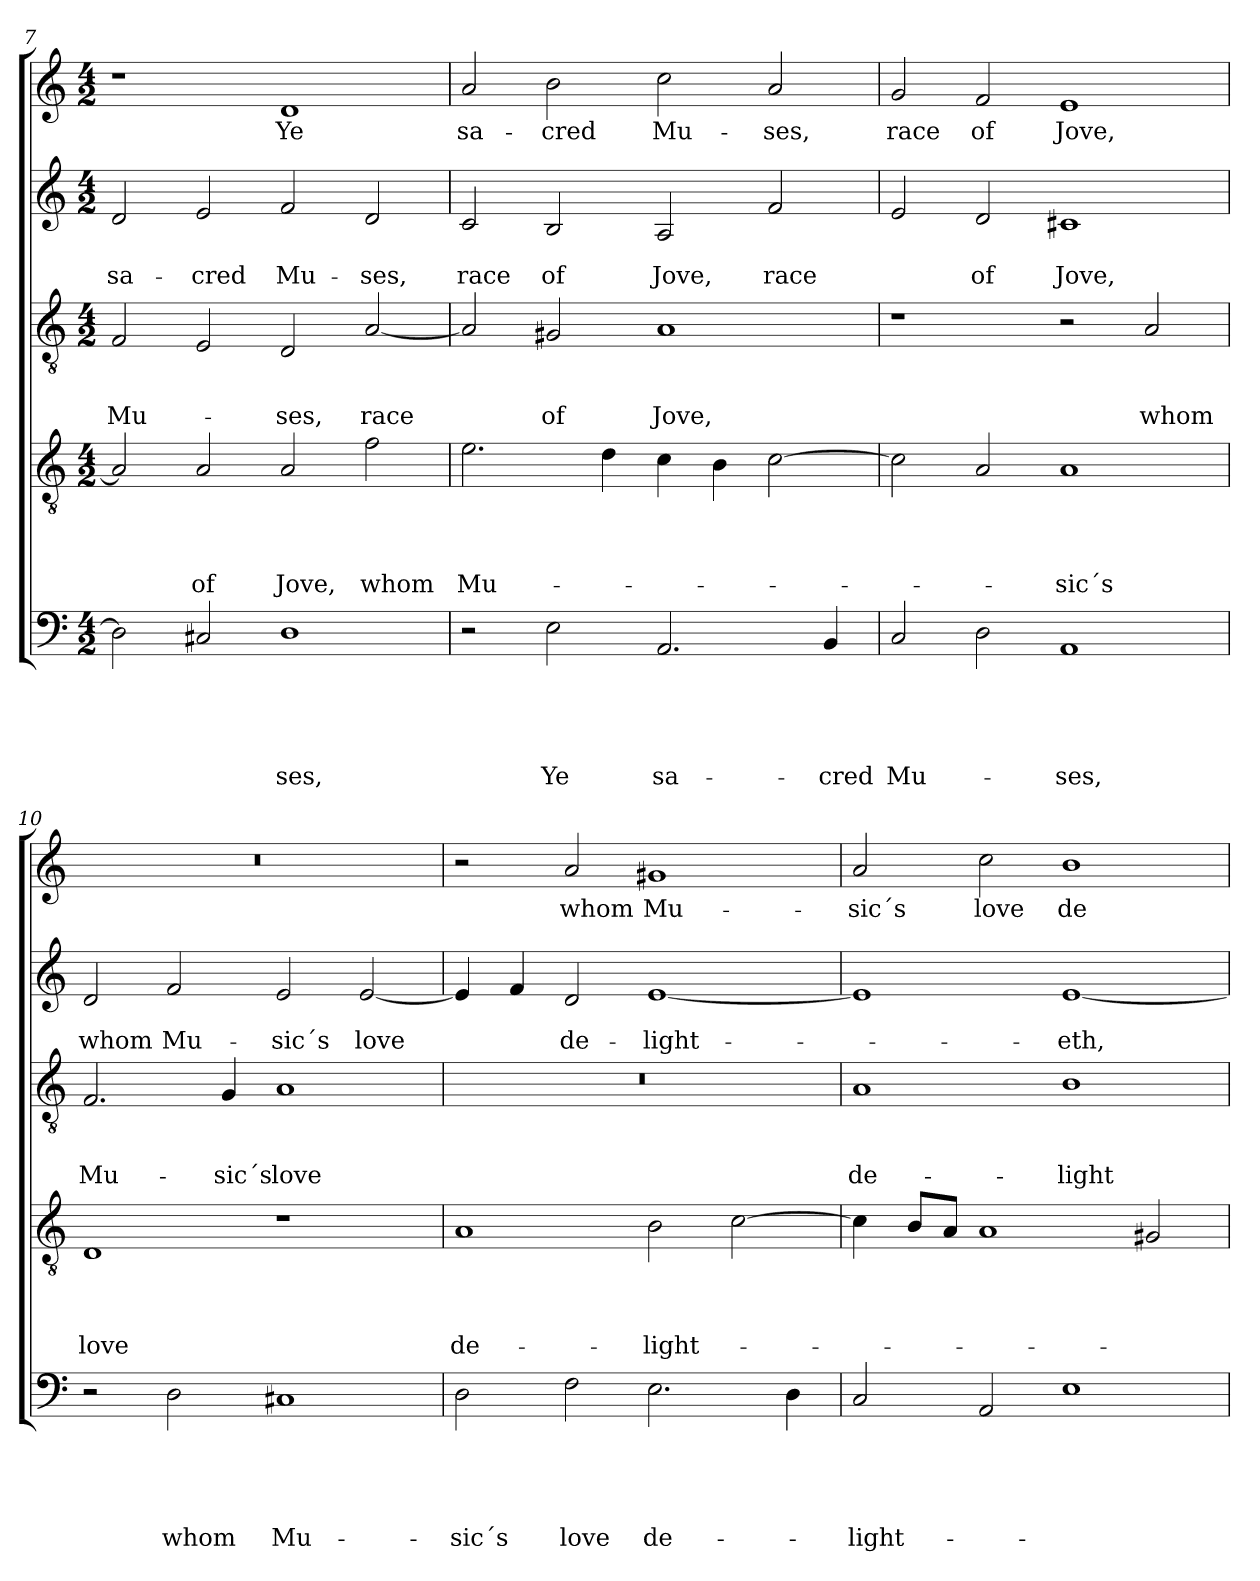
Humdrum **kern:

**kern	**text	**text	**text	**text	**text	**kern	**text	**text	**text	**text	**kern	**text	**text	**text	**kern	**text	**text	**kern	**text
*part5	*part5	*part5	*part5	*part5	*part5	*part4	*part4	*part4	*part4	*part4	*part3	*part3	*part3	*part3	*part2	*part2	*part2	*part1	*part1
*staff5	*staff5	*staff5	*staff5	*staff5	*staff5	*staff4	*staff4	*staff4	*staff4	*staff4	*staff3	*staff3	*staff3	*staff3	*staff2	*staff2	*staff2	*staff1	*staff1
!!LO:LB:g=z
*clefF4	*	*	*	*	*	*clefGv2	*	*	*	*	*clefGv2	*	*	*	*clefG2	*	*	*clefG2	*
*k[]	*	*	*	*	*	*k[]	*	*	*	*	*k[]	*	*	*	*k[]	*	*	*k[]	*
*C:	*	*	*	*	*	*C:	*	*	*	*	*C:	*	*	*	*C:	*	*	*C:	*
*M4/2	*	*	*	*	*	*M4/2	*	*	*	*	*M4/2	*	*	*	*M4/2	*	*	*M4/2	*
=7	=7	=7	=7	=7	=7	=7	=7	=7	=7	=7	=7	=7	=7	=7	=7	=7	=7	=7	=7
!	!	!	!	!	!	!	!	!	!	!	!	!	!	!LO:LY:b	!	!	!LO:LY:b	!	!
2D\]	.	.	.	.	.	2A/]	.	.	.	.	2F/	.	.	Mu-	2d/	.	sa-	1r	.
!	!	!	!	!	!	!	!	!	!	!LO:LY:b	!	!	!	!	!	!	!LO:LY:b	!	!
2C#X/	.	.	.	.	.	2A/	.	.	.	of	2E/	.	.	.	2e/	.	-cred	.	.
!	!	!	!	!	!LO:LY:b	!	!	!	!	!LO:LY:b	!	!	!	!LO:LY:b	!	!	!LO:LY:b	!	!LO:LY:b
1D	.	.	.	.	-ses,	2A/	.	.	.	Jove,	2D/	.	.	-ses,	2f/	.	Mu-	1d	Ye
!	!	!	!	!	!	!	!	!	!	!LO:LY:b	!	!	!	!LO:LY:b	!	!	!LO:LY:b	!	!
.	.	.	.	.	.	2f\	.	.	.	whom	[2A/	.	.	race	2d/	.	-ses,	.	.
=8	=8	=8	=8	=8	=8	=8	=8	=8	=8	=8	=8	=8	=8	=8	=8	=8	=8	=8	=8
!	!	!	!	!	!	!	!	!	!	!LO:LY:b	!	!	!	!	!	!	!LO:LY:b	!	!LO:LY:b
2r	.	.	.	.	.	2.e\	.	.	.	Mu-	2A/]	.	.	.	2c/	.	race	2a/	sa-
!	!	!	!	!	!LO:LY:b	!	!	!	!	!	!	!	!	!LO:LY:b	!	!	!LO:LY:b	!	!LO:LY:b
2E\	.	.	.	.	Ye	.	.	.	.	.	2G#X/	.	.	of	2B/	.	of	2b\	-cred
.	.	.	.	.	.	4d\	.	.	.	.	.	.	.	.	.	.	.	.	.
!	!	!	!	!	!LO:LY:b	!	!	!	!	!	!	!	!	!LO:LY:b	!	!	!LO:LY:b	!	!LO:LY:b
2.AA/	.	.	.	.	sa-	4c\	.	.	.	.	1A	.	.	Jove,	2A/	.	Jove,	2cc\	Mu-
.	.	.	.	.	.	4B\	.	.	.	.	.	.	.	.	.	.	.	.	.
!	!	!	!	!	!	!	!	!	!	!	!	!	!	!	!	!	!LO:LY:b	!	!LO:LY:b
.	.	.	.	.	.	[2c\	.	.	.	.	.	.	.	.	2f/	.	race	2a/	-ses,
!	!	!	!	!	!LO:LY:b	!	!	!	!	!	!	!	!	!	!	!	!	!	!
4BB/	.	.	.	.	-cred	.	.	.	.	.	.	.	.	.	.	.	.	.	.
=9	=9	=9	=9	=9	=9	=9	=9	=9	=9	=9	=9	=9	=9	=9	=9	=9	=9	=9	=9
!	!	!	!	!	!LO:LY:b	!	!	!	!	!	!	!	!	!	!	!	!	!	!LO:LY:b
2C/	.	.	.	.	Mu-	2c\]	.	.	.	.	1r	.	.	.	2e/	.	.	2g/	race
!	!	!	!	!	!	!	!	!	!	!	!	!	!	!	!	!	!LO:LY:b	!	!LO:LY:b
2D\	.	.	.	.	.	2A/	.	.	.	.	.	.	.	.	2d/	.	of	2f/	of
!	!	!	!	!	!LO:LY:b	!	!	!	!	!LO:LY:b	!	!	!	!	!	!	!LO:LY:b	!	!LO:LY:b
1AA	.	.	.	.	-ses,	1A	.	.	.	-sic´s	2r	.	.	.	1c#X	.	Jove,	1e	Jove,
!	!	!	!	!	!	!	!	!	!	!	!	!	!	!LO:LY:b	!	!	!	!	!
.	.	.	.	.	.	.	.	.	.	.	2A/	.	.	whom	.	.	.	.	.
=10	=10	=10	=10	=10	=10	=10	=10	=10	=10	=10	=10	=10	=10	=10	=10	=10	=10	=10	=10
!	!	!	!	!	!	!	!	!	!	!LO:LY:b	!	!	!	!LO:LY:b	!	!	!LO:LY:b	!	!
2r	.	.	.	.	.	1D	.	.	.	love	2.F/	.	.	Mu-	2d/	.	whom	0r	.
!	!	!	!	!	!LO:LY:b	!	!	!	!	!	!	!	!	!	!	!	!LO:LY:b	!	!
2D\	.	.	.	.	whom	.	.	.	.	.	.	.	.	.	2f/	.	Mu-	.	.
!	!	!	!	!	!	!	!	!	!	!	!	!	!	!LO:LY:b	!	!	!	!	!
.	.	.	.	.	.	.	.	.	.	.	4G/	.	.	-sic´s	.	.	.	.	.
!	!	!	!	!	!LO:LY:b	!	!	!	!	!	!	!	!	!LO:LY:b	!	!	!LO:LY:b	!	!
1C#X	.	.	.	.	Mu-	1r	.	.	.	.	1A	.	.	love	2e/	.	-sic´s	.	.
!	!	!	!	!	!	!	!	!	!	!	!	!	!	!	!	!	!LO:LY:b	!	!
.	.	.	.	.	.	.	.	.	.	.	.	.	.	.	[2e/	.	love	.	.
=11	=11	=11	=11	=11	=11	=11	=11	=11	=11	=11	=11	=11	=11	=11	=11	=11	=11	=11	=11
!	!	!	!	!	!LO:LY:b	!	!	!	!	!LO:LY:b	!	!	!	!	!	!	!	!	!
2D\	.	.	.	.	-sic´s	1A	.	.	.	de-	0r	.	.	.	4e/]	.	.	2r	.
.	.	.	.	.	.	.	.	.	.	.	.	.	.	.	4f/	.	.	.	.
!	!	!	!	!	!LO:LY:b	!	!	!	!	!	!	!	!	!	!	!	!LO:LY:b	!	!LO:LY:b
2F\	.	.	.	.	love	.	.	.	.	.	.	.	.	.	2d/	.	de-	2a/	whom
!	!	!	!	!	!LO:LY:b	!	!	!	!	!LO:LY:b	!	!	!	!	!	!	!LO:LY:b	!	!LO:LY:b
2.E\	.	.	.	.	de-	2B\	.	.	.	-light-	.	.	.	.	[1e	.	-light-	1g#X	Mu-
.	.	.	.	.	.	[2c\	.	.	.	.	.	.	.	.	.	.	.	.	.
4D\	.	.	.	.	.	.	.	.	.	.	.	.	.	.	.	.	.	.	.
=12	=12	=12	=12	=12	=12	=12	=12	=12	=12	=12	=12	=12	=12	=12	=12	=12	=12	=12	=12
!	!	!	!	!	!LO:LY:b	!	!	!	!	!	!	!	!	!LO:LY:b	!	!	!	!	!LO:LY:b
2C/	.	.	.	.	-light-	4c\]	.	.	.	.	1A	.	.	de-	1e]	.	.	2a/	-sic´s
.	.	.	.	.	.	8B/L	.	.	.	.	.	.	.	.	.	.	.	.	.
.	.	.	.	.	.	8A/J	.	.	.	.	.	.	.	.	.	.	.	.	.
!	!	!	!	!	!	!	!	!	!	!	!	!	!	!	!	!	!	!	!LO:LY:b
2AA/	.	.	.	.	.	1A	.	.	.	.	.	.	.	.	.	.	.	2cc\	love
!	!	!	!	!	!	!	!	!	!	!	!	!	!	!LO:LY:b	!	!	!LO:LY:b	!	!LO:LY:b
1E	.	.	.	.	.	.	.	.	.	.	1B	.	.	-light-	[1e	.	-eth,	1b	de-
.	.	.	.	.	.	2G#X/	.	.	.	.	.	.	.	.	.	.	.	.	.
=	=	=	=	=	=	=	=	=	=	=	=	=	=	=	=	=	=	=	=
*-	*-	*-	*-	*-	*-	*-	*-	*-	*-	*-	*-	*-	*-	*-	*-	*-	*-	*-	*-
